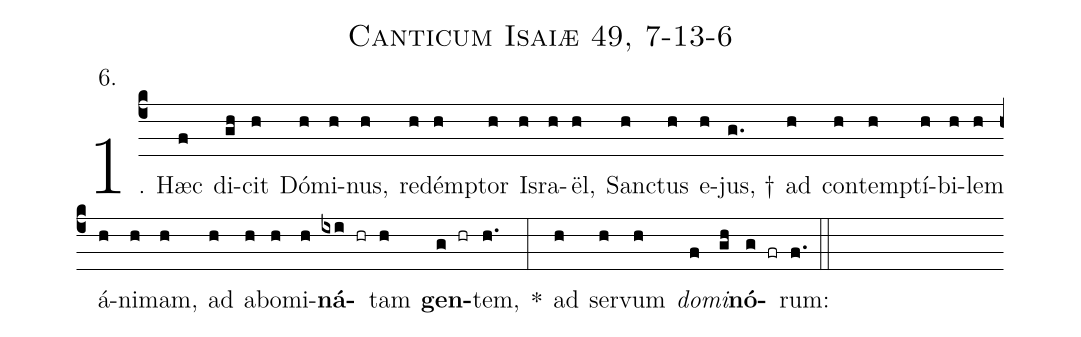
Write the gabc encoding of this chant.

name: Canticum Isaiæ 49, 7-13-6;
annotation: 6.;
%%
(c4)1. Hæc(f) di(gh)cit(h) Dó(h)mi(h)nus,(h) red(h)émp(h)tor(h) Is(h)ra(h)ël,(h) Sanc(h)tus(h) e(h)jus, †(g.) ad(h) con(h)temp(h)tí(h)bi(h)lem(h) á(h)ni(h)mam,(h) ad(h) ab(h)o(h)mi(h)<b>ná</b>(ixi hr)tam(h) <b>gen</b>(g hr)tem,(h.) *(:) ad(h) ser(h)vum(h) <i>do</i>(f)<i>mi</i>(gh)<b>nó</b>(g fr)rum:(f.) (::)
